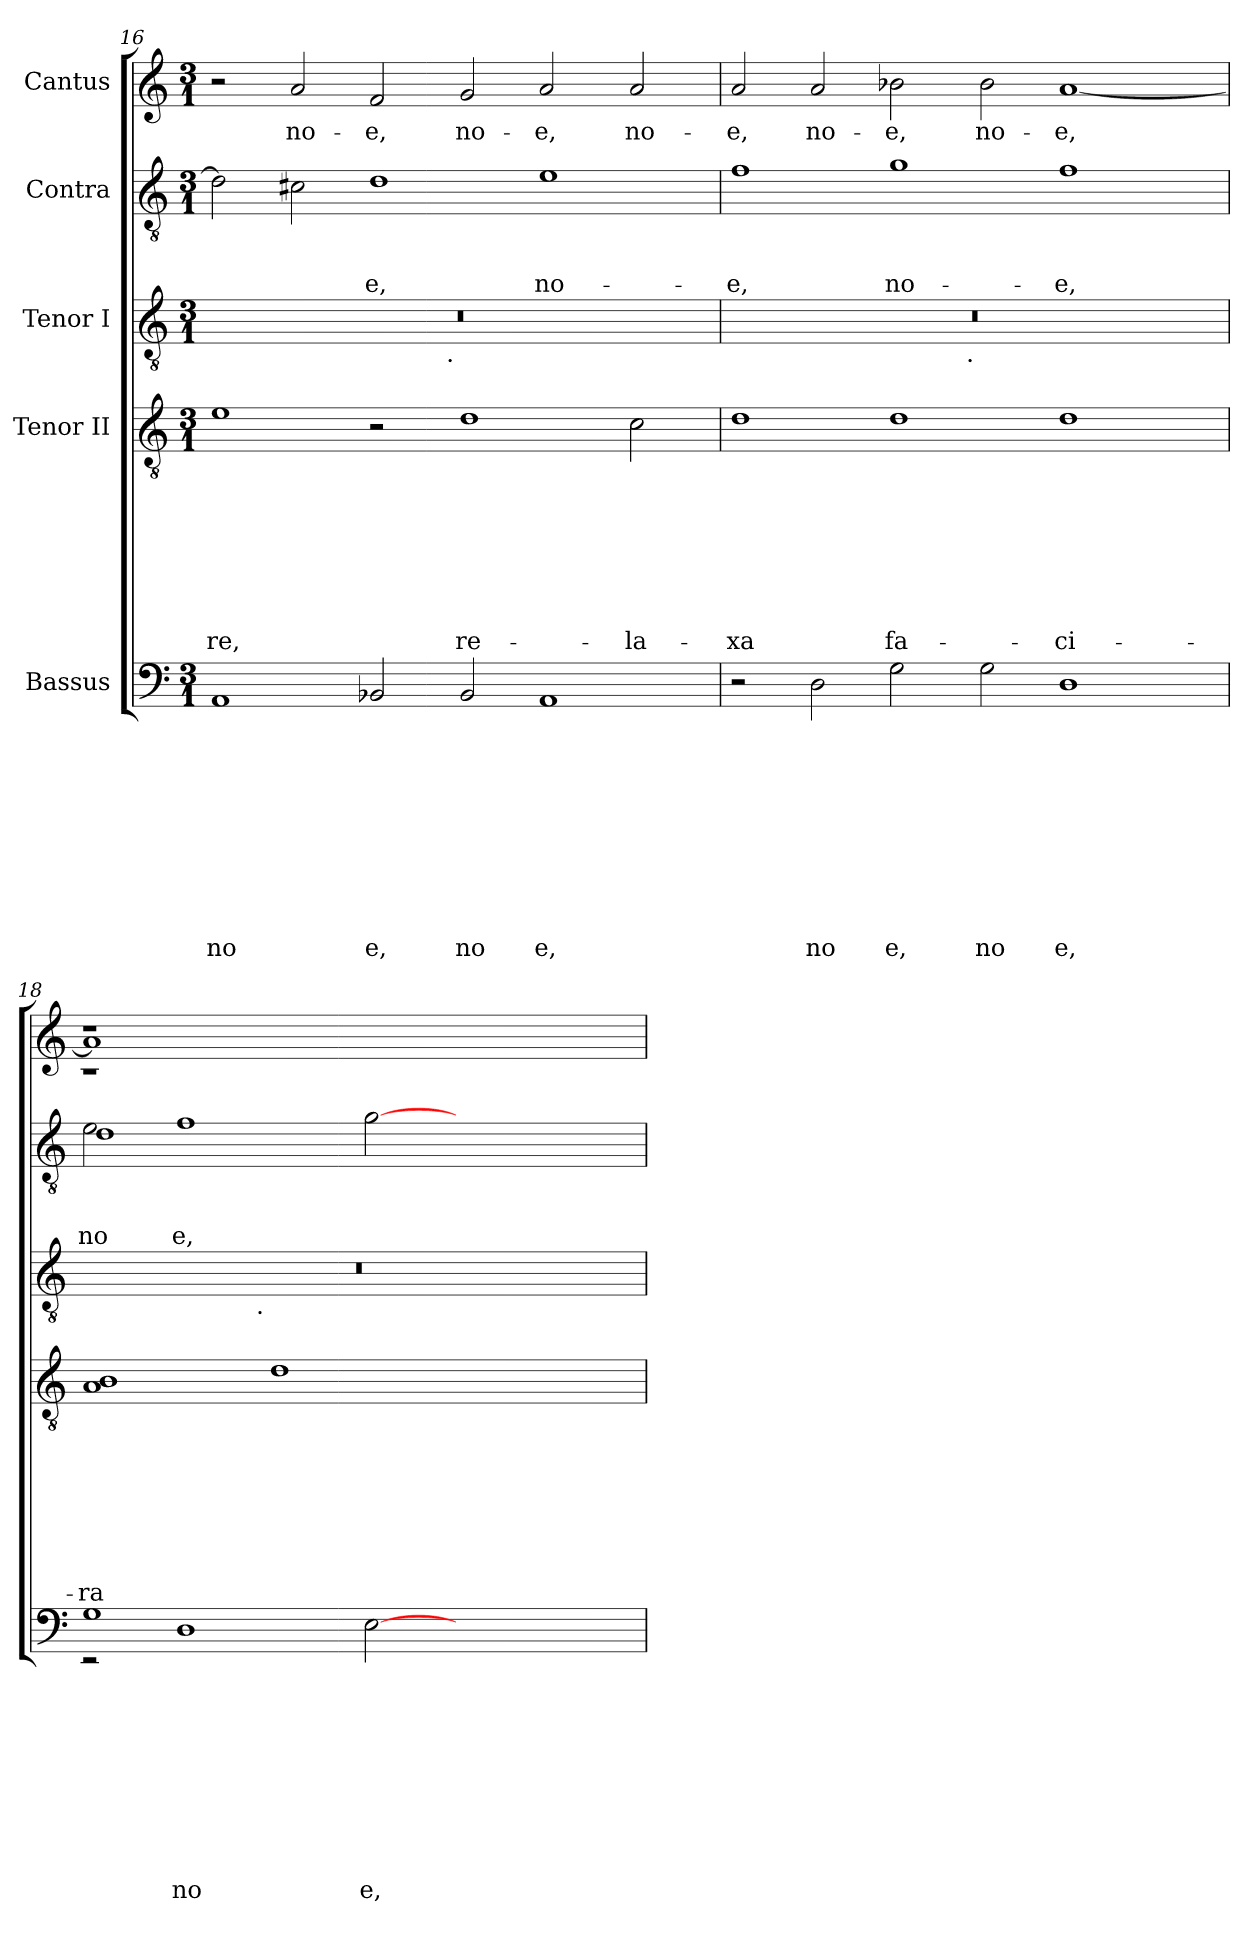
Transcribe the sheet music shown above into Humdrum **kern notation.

**kern	**text	**text	**text	**text	**text	**text	**text	**text	**text	**text	**kern	**text	**text	**text	**text	**text	**text	**text	**text	**kern	**kern	**text	**text	**text	**kern	**text
*part5	*part5	*part5	*part5	*part5	*part5	*part5	*part5	*part5	*part5	*part5	*part4	*part4	*part4	*part4	*part4	*part4	*part4	*part4	*part4	*part3	*part2	*part2	*part2	*part2	*part1	*part1
*staff5	*staff5	*staff5	*staff5	*staff5	*staff5	*staff5	*staff5	*staff5	*staff5	*staff5	*staff4	*staff4	*staff4	*staff4	*staff4	*staff4	*staff4	*staff4	*staff4	*staff3	*staff2	*staff2	*staff2	*staff2	*staff1	*staff1
*I"Bassus	*	*	*	*	*	*	*	*	*	*	*I"Tenor II	*	*	*	*	*	*	*	*	*I"Tenor I	*I"Contra	*	*	*	*I"Cantus	*
*clefF4	*	*	*	*	*	*	*	*	*	*	*clefGv2	*	*	*	*	*	*	*	*	*clefGv2	*clefGv2	*	*	*	*clefG2	*
*k[]	*	*	*	*	*	*	*	*	*	*	*k[]	*	*	*	*	*	*	*	*	*k[]	*k[]	*	*	*	*k[]	*
*C:	*	*	*	*	*	*	*	*	*	*	*C:	*	*	*	*	*	*	*	*	*C:	*C:	*	*	*	*C:	*
*M3/1	*	*	*	*	*	*	*	*	*	*	*M3/1	*	*	*	*	*	*	*	*	*M3/1	*M3/1	*	*	*	*M3/1	*
=16	=16	=16	=16	=16	=16	=16	=16	=16	=16	=16	=16	=16	=16	=16	=16	=16	=16	=16	=16	=16	=16	=16	=16	=16	=16	=16
!	!	!	!	!	!	!	!	!	!	!LO:LY:b	!	!	!	!	!	!	!	!	!LO:LY:b	!	!	!	!	!	!	!
*	*	*	*	*	*	*	*	*	*	*	*	*	*	*	*	*	*	*	*	*^	*	*	*	*	*	*
1AA	.	.	.	.	.	.	.	.	.	no	1e	.	.	.	.	.	.	.	-re,	0.r	1ryy	2d\]	.	.	.	2r	.
!	!	!	!	!	!	!	!	!	!	!	!	!	!	!	!	!	!	!	!	!	!	!	!	!	!	!	!LO:LY:b
.	.	.	.	.	.	.	.	.	.	.	.	.	.	.	.	.	.	.	.	.	.	2c#\	.	.	.	2a/	no-
!	!	!	!	!	!	!	!	!	!	!LO:LY:b	!	!	!	!	!	!	!	!	!	!	!	!	!	!	!LO:LY:b	!	!LO:LY:b
2BB-/	.	.	.	.	.	.	.	.	.	e,	2r	.	.	.	.	.	.	.	.	.	4...ryy	1d	.	.	-e,	2f/	-e,
!	!	!	!	!	!	!	!	!	!	!	!	!	!	!	!	!	!	!	!	!	!LO:TX:b:t=.	!	!	!	!	!	!
.	.	.	.	.	.	.	.	.	.	.	.	.	.	.	.	.	.	.	.	.	1ryy	.	.	.	.	.	.
!	!	!	!	!	!	!	!	!	!	!LO:LY:b	!	!	!	!	!	!	!	!	!LO:LY:b	!	!	!	!	!	!	!	!LO:LY:b
2BB-/	.	.	.	.	.	.	.	.	.	no	1d	.	.	.	.	.	.	.	re-	.	.	.	.	.	.	2g/	no-
!	!	!	!	!	!	!	!	!	!	!LO:LY:b	!	!	!	!	!	!	!	!	!	!	!	!	!	!	!LO:LY:b	!	!LO:LY:b
1AA	.	.	.	.	.	.	.	.	.	e,	.	.	.	.	.	.	.	.	.	.	.	1e	.	.	no-	2a/	-e,
.	.	.	.	.	.	.	.	.	.	.	.	.	.	.	.	.	.	.	.	.	2ryy	.	.	.	.	.	.
!	!	!	!	!	!	!	!	!	!	!	!	!	!	!	!	!	!	!	!LO:LY:b	!	!	!	!	!	!	!	!LO:LY:b
.	.	.	.	.	.	.	.	.	.	.	2c\	.	.	.	.	.	.	.	-la-	.	.	.	.	.	.	2a/	no-
.	.	.	.	.	.	.	.	.	.	.	.	.	.	.	.	.	.	.	.	.	32ryy	.	.	.	.	.	.
=17	=17	=17	=17	=17	=17	=17	=17	=17	=17	=17	=17	=17	=17	=17	=17	=17	=17	=17	=17	=17	=17	=17	=17	=17	=17	=17	=17
!	!	!	!	!	!	!	!	!	!	!	!	!	!	!	!	!	!	!	!LO:LY:b	!	!	!	!	!	!LO:LY:b	!	!LO:LY:b
2r	.	.	.	.	.	.	.	.	.	.	1d	.	.	.	.	.	.	.	-xa	0.r	1ryy	1f	.	.	-e,	2a/	-e,
!	!	!	!	!	!	!	!	!	!	!LO:LY:b	!	!	!	!	!	!	!	!	!	!	!	!	!	!	!	!	!LO:LY:b
2D\	.	.	.	.	.	.	.	.	.	no	.	.	.	.	.	.	.	.	.	.	.	.	.	.	.	2a/	no-
!	!	!	!	!	!	!	!	!	!	!LO:LY:b	!	!	!	!	!	!	!	!	!LO:LY:b	!	!	!	!	!	!LO:LY:b	!	!LO:LY:b
2G\	.	.	.	.	.	.	.	.	.	e,	1d	.	.	.	.	.	.	.	fa-	.	4...ryy	1g	.	.	no-	2b-\	-e,
!	!	!	!	!	!	!	!	!	!	!	!	!	!	!	!	!	!	!	!	!	!LO:TX:b:t=.	!	!	!	!	!	!
.	.	.	.	.	.	.	.	.	.	.	.	.	.	.	.	.	.	.	.	.	1ryy	.	.	.	.	.	.
!	!	!	!	!	!	!	!	!	!	!LO:LY:b	!	!	!	!	!	!	!	!	!	!	!	!	!	!	!	!	!LO:LY:b
2G\	.	.	.	.	.	.	.	.	.	no	.	.	.	.	.	.	.	.	.	.	.	.	.	.	.	2b-\	no-
!	!	!	!	!	!	!	!	!	!	!LO:LY:b	!	!	!	!	!	!	!	!	!LO:LY:b	!	!	!	!	!	!LO:LY:b	!	!LO:LY:b
1D	.	.	.	.	.	.	.	.	.	e,	1d	.	.	.	.	.	.	.	-ci-	.	.	1f	.	.	-e,	[>1a	-e,
.	.	.	.	.	.	.	.	.	.	.	.	.	.	.	.	.	.	.	.	.	2ryy	.	.	.	.	.	.
.	.	.	.	.	.	.	.	.	.	.	.	.	.	.	.	.	.	.	.	.	32ryy	.	.	.	.	.	.
!!LO:PB:g=z
=18	=18	=18	=18	=18	=18	=18	=18	=18	=18	=18	=18	=18	=18	=18	=18	=18	=18	=18	=18	=18	=18	=18	=18	=18	=18	=18	=18
*^	*	*	*	*	*	*	*	*	*	*	*	*	*	*	*	*	*	*	*	*	*	*	*	*	*	*	*
*	*^	*	*	*	*	*	*	*	*	*	*	*	*	*	*	*	*	*	*	*	*	*	*	*	*	*	*	*
!	!	!	!	!	!	!	!	!	!	!	!	!	!	!	!	!	!	!	!	!	!LO:LY:b	!	!	!	!	!	!LO:LY:b	!	!
*	*	*	*	*	*	*	*	*	*	*	*	*	*	*	*	*	*	*	*	*	*	*	*	*^	*	*	*	*^	*
*	*	*	*	*	*	*	*	*	*	*	*	*	*	*	*	*	*	*	*	*	*	*	*	*	*	*	*	*	*	*^	*
!	!	!	!	!	!	!	!	!	!	!	!	!	!	!	!	!	!	!	!	!	!	!	!	!	!	!	!	!LO:LY:b	!	!LO:N:vis=1	!LO:N:vis=1	!
4...ryy	2rEE	1G	.	.	.	.	.	.	.	.	.	.	1A 1B	.	.	.	.	.	.	.	-ra	0.r	2ryy	2e\	1d	.	.	no	1a]	0rc	0r	.
1ryy	.	.	.	.	.	.	.	.	.	.	.	.	.	.	.	.	.	.	.	.	.	.	.	.	.	.	.	.	.	.	.	.
!	!	!	!	!	!	!	!	!	!	!	!	!LO:LY:b	!	!	!	!	!	!	!	!	!	!	!	!	!	!	!	!LO:LY:b	!	!	!	!
.	1D	.	.	.	.	.	.	.	.	.	.	no	.	.	.	.	.	.	.	.	.	.	4...ryy	1f	.	.	.	e,	.	.	.	.
!	!	!	!	!	!	!	!	!	!	!	!	!	!	!	!	!	!	!	!	!	!	!	!LO:TX:b:t=.	!	!	!	!	!	!	!	!	!
.	.	.	.	.	.	.	.	.	.	.	.	.	.	.	.	.	.	.	.	.	.	.	1ryy	.	.	.	.	.	.	.	.	.
.	.	2ryy	.	.	.	.	.	.	.	.	.	.	1d	.	.	.	.	.	.	.	.	.	.	.	2ryy	.	.	.	1ryy	.	.	.
1ryy	.	.	.	.	.	.	.	.	.	.	.	.	.	.	.	.	.	.	.	.	.	.	.	.	.	.	.	.	.	.	.	.
!	!	!	!	!	!	!	!	!	!	!	!	!LO:LY:b	!	!	!	!	!	!	!	!	!	!	!	!	!	!	!	!	!	!	!	!
.	1ryy	[>2E\	.	.	.	.	.	.	.	.	.	e,	.	.	.	.	.	.	.	.	.	.	.	1ryy	[>2g\	.	.	.	.	.	.	.
.	.	.	.	.	.	.	.	.	.	.	.	.	.	.	.	.	.	.	.	.	.	.	1ryy	.	.	.	.	.	.	.	.	.
.	.	1ryy	.	.	.	.	.	.	.	.	.	.	1ryy	.	.	.	.	.	.	.	.	.	.	.	1ryy	.	.	.	1ryy	1ryy	1ryy	.
2ryy	.	.	.	.	.	.	.	.	.	.	.	.	.	.	.	.	.	.	.	.	.	.	.	.	.	.	.	.	.	.	.	.
.	2ryy	.	.	.	.	.	.	.	.	.	.	.	.	.	.	.	.	.	.	.	.	.	.	2ryy	.	.	.	.	.	.	.	.
32ryy	.	.	.	.	.	.	.	.	.	.	.	.	.	.	.	.	.	.	.	.	.	.	32ryy	.	.	.	.	.	.	.	.	.
*	*	*	*	*	*	*	*	*	*	*	*	*	*	*	*	*	*	*	*	*	*	*v	*v	*	*	*	*	*	*v	*v	*v	*
*v	*v	*v	*	*	*	*	*	*	*	*	*	*	*	*	*	*	*	*	*	*	*	*	*v	*v	*	*	*	*	*
=	=	=	=	=	=	=	=	=	=	=	=	=	=	=	=	=	=	=	=	=	=	=	=	=	=	=
*-	*-	*-	*-	*-	*-	*-	*-	*-	*-	*-	*-	*-	*-	*-	*-	*-	*-	*-	*-	*-	*-	*-	*-	*-	*-	*-
